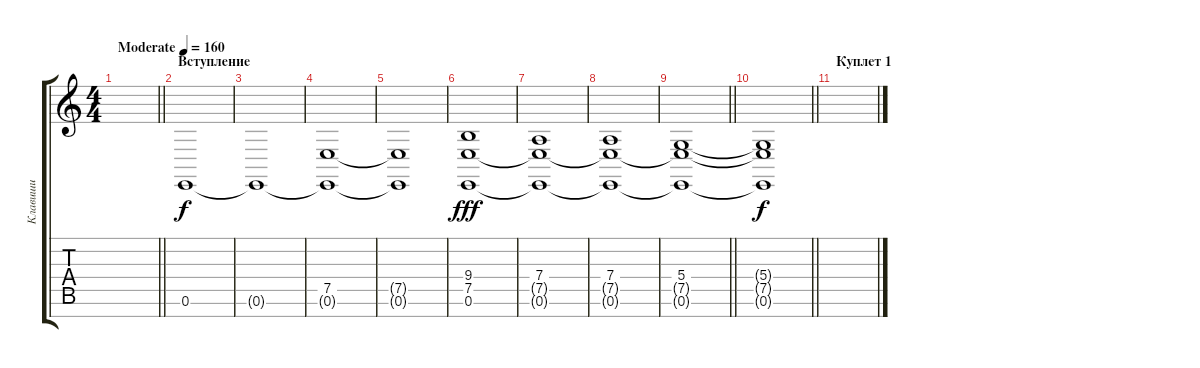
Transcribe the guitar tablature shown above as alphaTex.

\track ("Клавиши" "Клавиши") {instrument stringensemble1}
\staff {score tabs}
\tuning (E4 B3 G3 D3 A2 E2 B1) {hide}
\ts (4 4)
\tempo (160 "Moderate")
\clef g2
\barLineRight lightlight
\ks c
|
\section ("" "Вступление")
0.6.1{volume 9} |
0.6{t}.1 |
(7.5 0.6{t}).1 |
(7.5{t} 0.6{t}).1 |
(9.4 7.5 0.6).1{dy fff} |
(7.4 7.5{t} 0.6{t}).1 |
(7.4 7.5{t} 0.6{t}).1 |
\barLineRight lightlight
(5.4 7.5{t} 0.6{t}).1{volume 2} |
\section ("" " ")
\barLineRight lightlight
(5.4{t} 7.5{t} 0.6{t}).1{dy f} |
\section ("" "Куплет 1")
